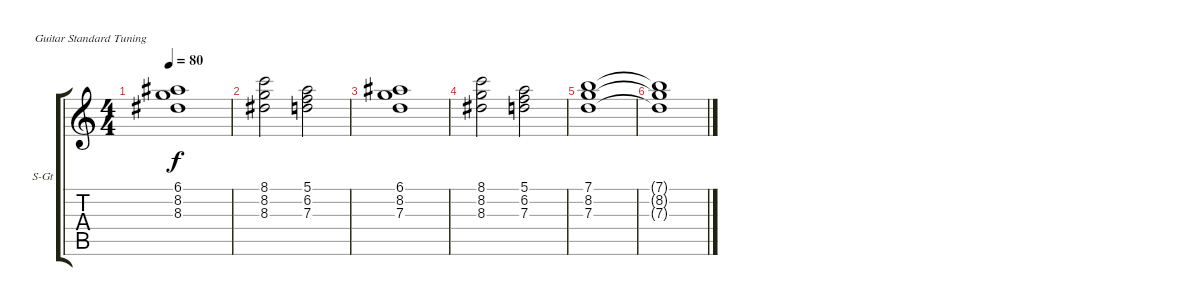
\bracketExtendMode groupsimilarinstruments
\firstSystemTrackNameOrientation horizontal
\otherSystemsTrackNameOrientation horizontal
\track ("Lord 2" "S-Gt") {mute instrument drawbarorgan}
\staff {score tabs}
\tuning (E4 B3 G3 D3 A2 E2)
\displaytranspose 12
\ts (4 4)
\tempo 80
\clef g2
\ks c
(6.1 8.2 8.3).1{dy f} |
(8.1 8.2 8.3).2 (5.1 6.2 7.3).2 |
(6.1 8.2 7.3).1 |
(8.1 8.2 8.3).2 (5.1 6.2 7.3).2 |
(7.1 8.2 7.3).1 |
(7.1{t} 8.2{t} 7.3{t}).1
